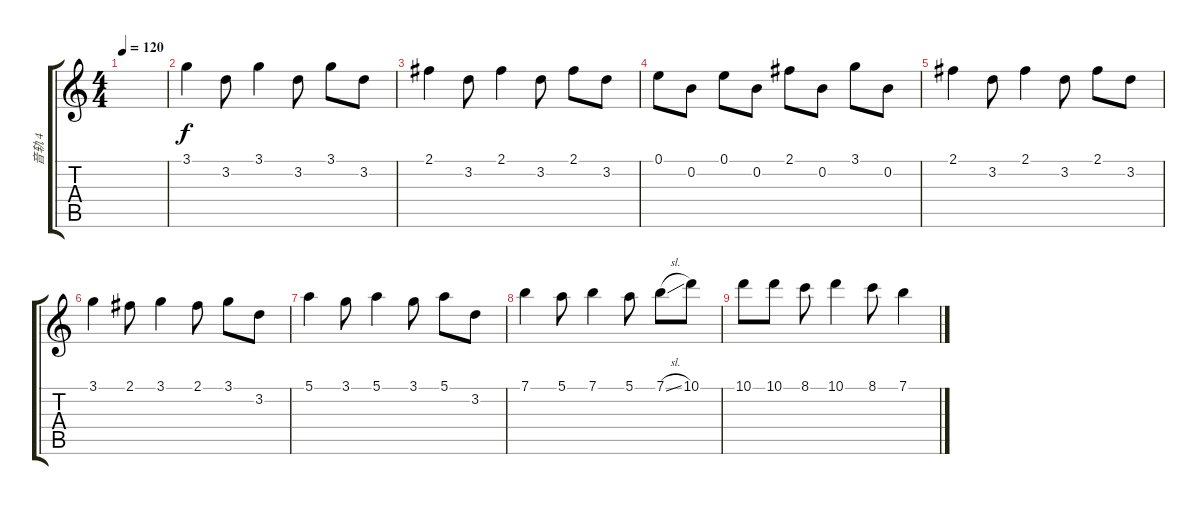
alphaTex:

\track ("音轨 4" "音轨 4") {instrument overdrivenguitar}
\staff {score tabs}
\tuning (E4 B3 G3 D3 A2 E2) {hide}
\ts (4 4)
\tempo 120
\clef g2
\ks c
|
3.1.4 3.2.8 3.1.4 3.2.8 3.1.8 3.2.8 |
2.1.4 3.2.8 2.1.4 3.2.8 2.1.8 3.2.8 |
0.1.8 0.2.8 0.1.8 0.2.8 2.1.8 0.2.8 3.1.8 0.2.8 |
2.1.4 3.2.8 2.1.4 3.2.8 2.1.8 3.2.8 |
3.1.4 2.1.8 3.1.4 2.1.8 3.1.8 3.2.8 |
5.1.4 3.1.8 5.1.4 3.1.8 5.1.8 3.2.8 |
7.1.4 5.1.8 7.1.4 5.1.8 7.1{sl}.8 10.1.8 |
10.1.8 10.1.8 8.1.8 10.1.4 8.1.8 7.1.4
